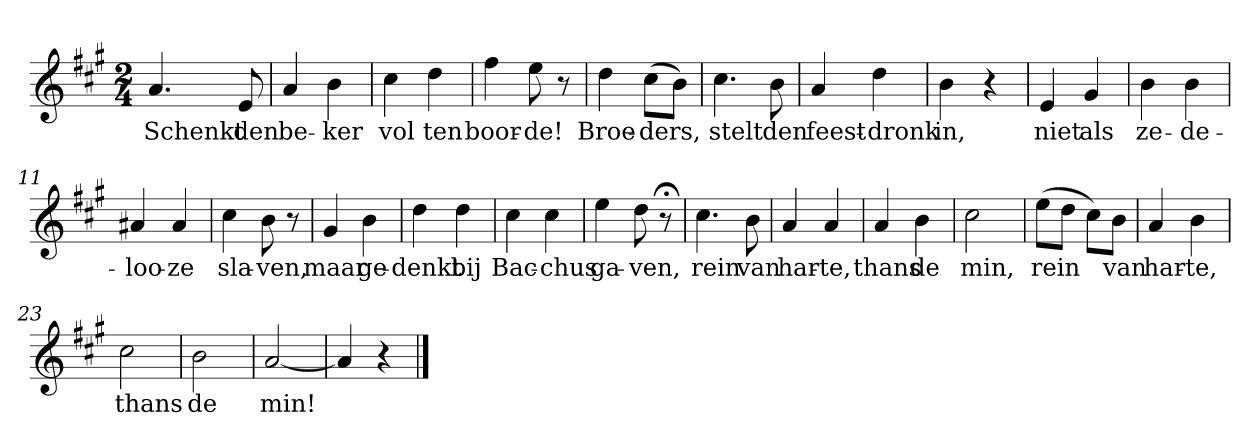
**kern	**text
*part1	*part1
*staff1	*staff1
*clefG2	*
*k[f#c#g#]	*
*A:	*
*M2/4	*
*MM120	*
=1	=1
4.a	Schenkt
8e	den
=2	=2
4a	be-
4b	-ker
=3	=3
4cc#	vol
4dd	ten
=4	=4
4ff#	boor-
8ee	-de!
8r	.
=5	=5
4dd	Broe-
(8cc#\L	-ders,
8b\J)	.
=6	=6
4.cc#	stelt
8b	den
=7	=7
4a	feest-
4dd	-dronk
=8	=8
4b	in,
4r	.
=9	=9
4e	niet
4g#	als
=10	=10
4b	ze-
4b	-de-
=11	=11
4a#X	-loo-
4a#	-ze
=12	=12
4cc#	sla-
8b	-ven,
8r	.
=13	=13
4g#	maar
4b	ge-
=14	=14
4dd	-denkt
4dd	bij
=15	=15
4cc#	Bac-
4cc#	-chus
=16	=16
4ee	ga-
8dd	-ven,
8r;<	.
=17	=17
4.cc#	rein
8b	van
=18	=18
4a	har-
4a	-te,
=19	=19
4a	thans
4b	de
=20	=20
2cc#	min,
=21	=21
(8ee\L	rein
8dd\J	.
8cc#\L)	.
8b\J	van
=22	=22
4a	har-
4b	-te,
=23	=23
2cc#	thans
=24	=24
2b	de
=25	=25
[2a	min!
=26	=26
4a]	.
4r	.
==	==
*-	*-
